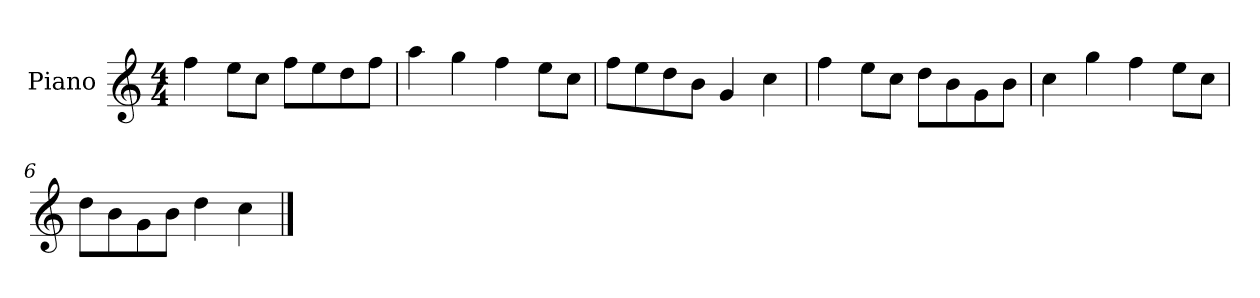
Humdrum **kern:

**kern
*part1
*staff1
*I"Piano
*I'P-no
*clefG2
*k[]
*M4/4
*MM90
=1
4ff\
8ee\L
8cc\J
8ff\L
8ee\
8dd\
8ff\J
=2
4aa\
4gg\
4ff\
8ee\L
8cc\J
=3
8ff\L
8ee\
8dd\
8b\J
4g/
4cc\
=4
4ff\
8ee\L
8cc\J
8dd\L
8b\
8g\
8b\J
=5
4cc\
4gg\
4ff\
8ee\L
8cc\J
=6
8dd\L
8b\
8g\
8b\J
4dd\
4cc\
==
*-
